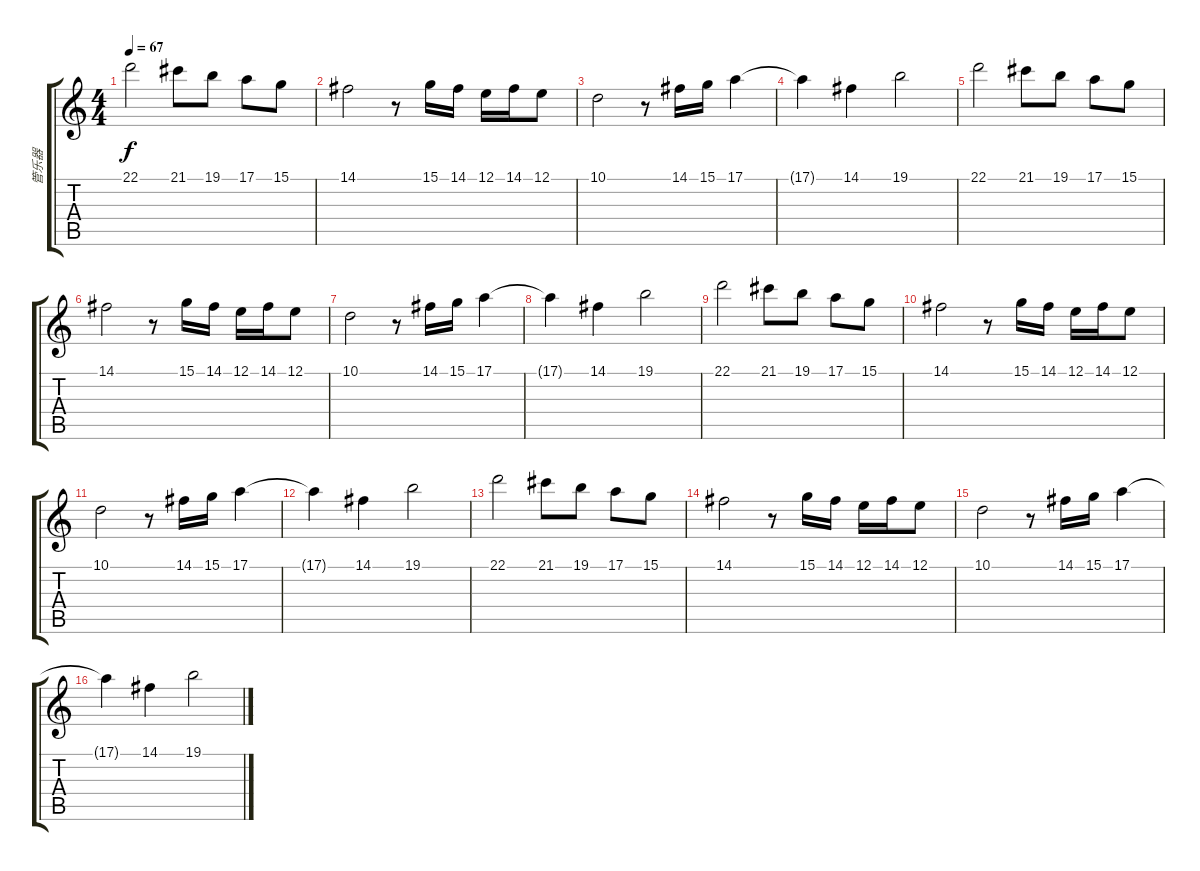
\track ("管乐器" "管乐器") {instrument flute}
\staff {score tabs}
\tuning (E4 B3 G3 D3 A2 E2) {hide}
\ts (4 4)
\tempo 67
\clef g2
\ks c
22.1.2{dy f} 21.1.8 19.1.8 17.1.8 15.1.8 |
14.1.2 r.8 15.1.16 14.1.16 12.1.16 14.1.16 12.1.8 |
10.1.2 r.8 14.1.16 15.1.16 17.1.4 |
17.1{t}.4 14.1.4 19.1.2 |
22.1.2 21.1.8 19.1.8 17.1.8 15.1.8 |
14.1.2 r.8 15.1.16 14.1.16 12.1.16 14.1.16 12.1.8 |
10.1.2 r.8 14.1.16 15.1.16 17.1.4 |
17.1{t}.4 14.1.4 19.1.2 |
22.1.2 21.1.8 19.1.8 17.1.8 15.1.8 |
14.1.2 r.8 15.1.16 14.1.16 12.1.16 14.1.16 12.1.8 |
10.1.2 r.8 14.1.16 15.1.16 17.1.4 |
17.1{t}.4 14.1.4 19.1.2 |
22.1.2 21.1.8 19.1.8 17.1.8 15.1.8 |
14.1.2 r.8 15.1.16 14.1.16 12.1.16 14.1.16 12.1.8 |
10.1.2 r.8 14.1.16 15.1.16 17.1.4 |
17.1{t}.4 14.1.4 19.1.2
